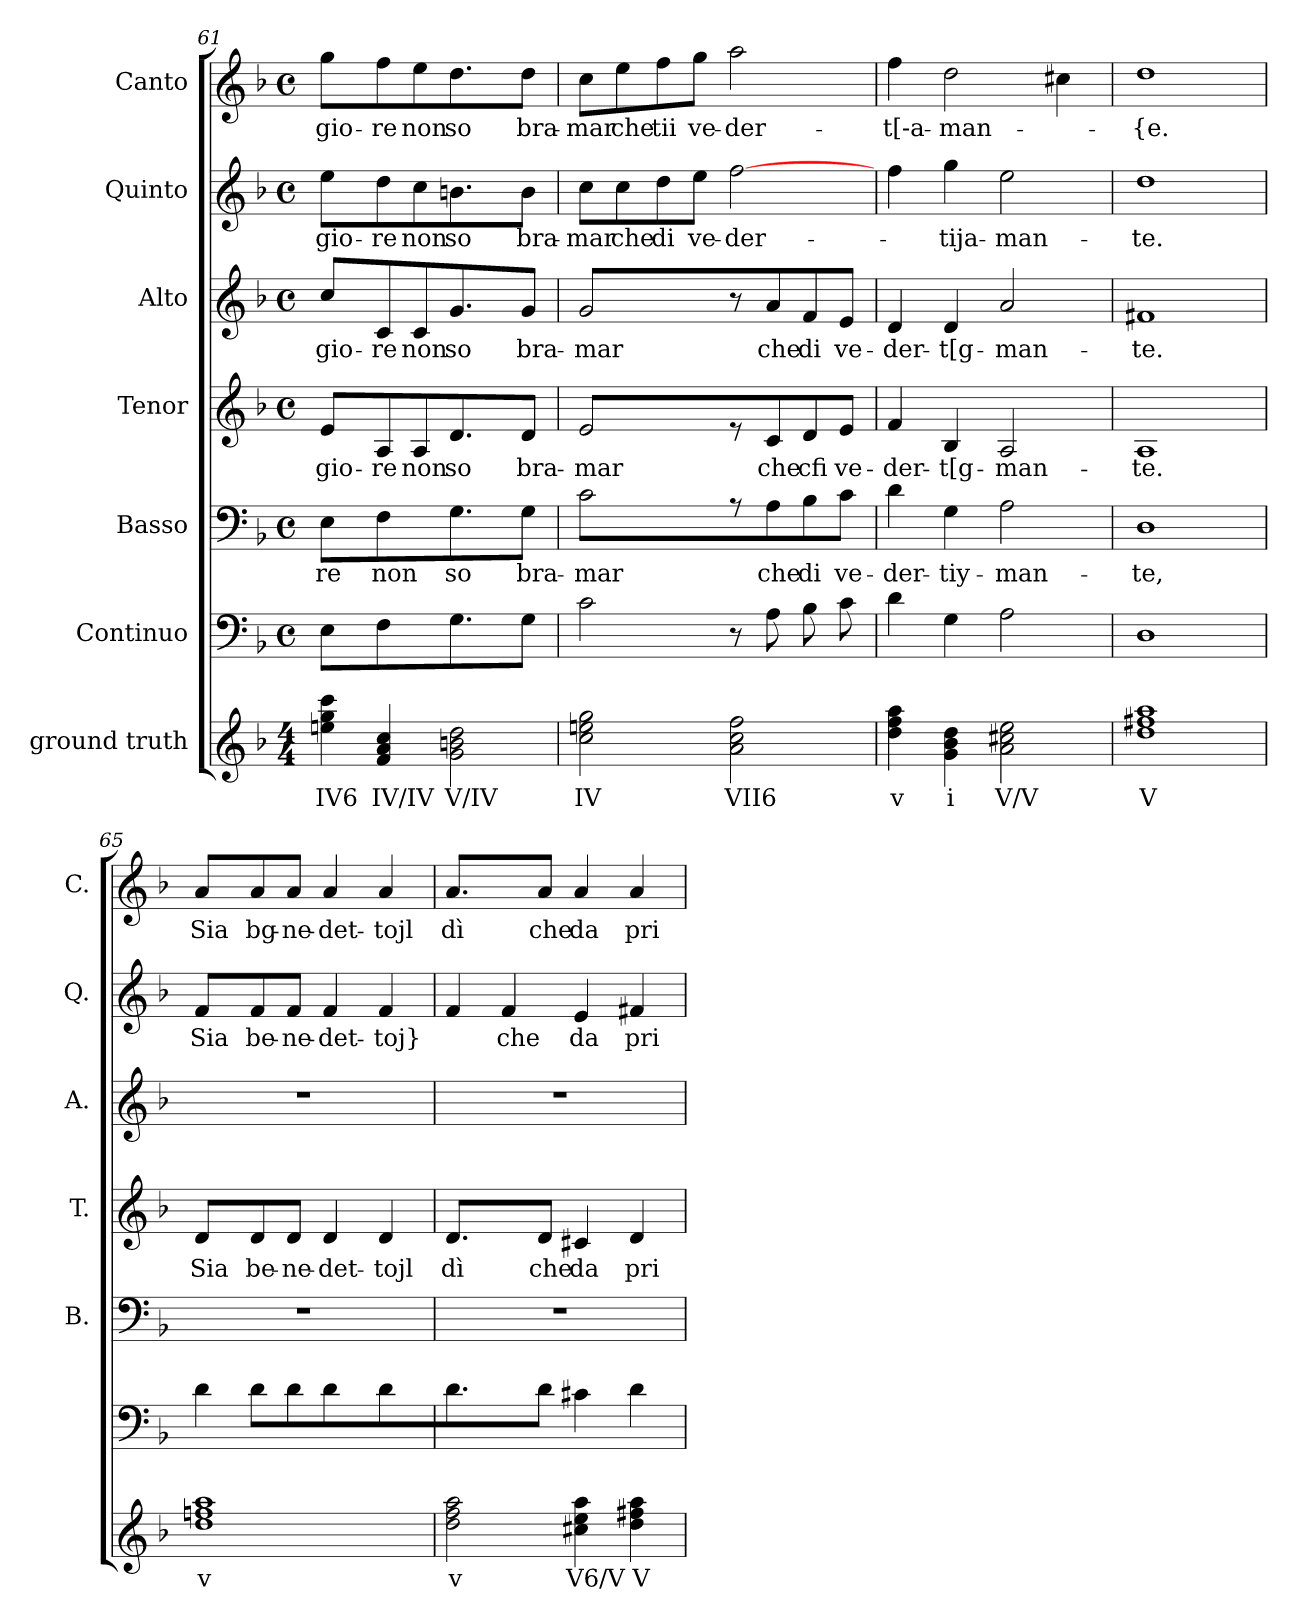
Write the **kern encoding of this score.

**kern	**text	**kern	**kern	**text	**kern	**text	**kern	**text	**kern	**text	**kern	**text
*part7	*part7	*part6	*part5	*part5	*part4	*part4	*part3	*part3	*part2	*part2	*part1	*part1
*staff7	*staff7	*staff6	*staff5	*staff5	*staff4	*staff4	*staff3	*staff3	*staff2	*staff2	*staff1	*staff1
*I"ground truth	*	*I"Continuo	*I"Basso	*	*I"Tenor	*	*I"Alto	*	*I"Quinto	*	*I"Canto	*
*	*	*	*I'B.	*	*I'T.	*	*I'A.	*	*I'Q.	*	*I'C.	*
*	*	*clefF4	*clefF4	*	*clefG2	*	*clefG2	*	*clefG2	*	*clefG2	*
*k[b-]	*	*k[b-]	*k[b-]	*	*k[b-]	*	*k[b-]	*	*k[b-]	*	*k[b-]	*
*	*	*F:	*F:	*	*F:	*	*F:	*	*F:	*	*F:	*
*M4/4	*	*M4/4	*M4/4	*	*M4/4	*	*M4/4	*	*M4/4	*	*M4/4	*
*	*	*met(c)	*met(c)	*	*met(c)	*	*met(c)	*	*met(c)	*	*met(c)	*
=61	=61	=61	=61	=61	=61	=61	=61	=61	=61	=61	=61	=61
4een 4gg 4ccc	IV6	4E	4E	-re	4e	-gio-	4cc	-gio-	4ee	-gio-	4gg	-gio-
4f 4a 4cc	IV/IV	4F	4F	-non	8AJ	-re	8cJ	-re	8ddJ	-re	8ffJ	-re
.	.	.	.	.	8AJ	-non	8cJ	-non	8ccJ	-non	8eeJ	-non
2g 2bn 2dd	V/IV	4.G	4.G	-so	4.d	-so	4.g	-so	4.b	-so	4.dd	-so
.	.	8GJ	8GJ	-bra-	8dJ	-bra-	8gJ	-bra-	8bJ	-bra-	8ddJ	-bra-
=62	=62	=62	=62	=62	=62	=62	=62	=62	=62	=62	=62	=62
2cc 2een 2gg	IV	2c	2c	-mar	2e	-mar	2g	-mar	8ccJ	-mar	8ccJ	-mar
.	.	.	.	.	.	.	.	.	8ccJ	-che	8eeJ	-che
.	.	.	.	.	.	.	.	.	8ddJ	-di	8ffJ	-tii
.	.	.	.	.	.	.	.	.	8eeJ	-ve--	8ggJ	-ve-
2a 2cc 2ff	VII6	8r	8r	.	8r	.	8r	.	[2ff	-der-	2aa	-der-
.	.	8AL	8AJ	-che	8cJ	-che	8aJ	-che	.	.	.	.
.	.	8B-	8B-J	-di	8dJ	-cfi	8fJ	-di	.	.	.	.
.	.	8c	8cJ	-ve-	8eJ	-ve-	8eJ	-ve-	.	.	.	.
=63	=63	=63	=63	=63	=63	=63	=63	=63	=63	=63	=63	=63
4dd 4ff 4aa	v	4d	4d	-der-	4f	-der-	4d	-der-	4ff	.	4ff	-t[-a-
4g 4b- 4dd	i	4G	4G	-tiy-	4B-	-t[g-	4d	-t[g-	4gg	-tija-	2dd	-man-
2a 2cc#X 2ee	V/V	2A	2A	-man-	2A	-man-	2a	-man-	2ee	-man-	.	.
.	.	.	.	.	.	.	.	.	.	.	4cc#	.
!!LO:PB:g=z
=64	=64	=64	=64	=64	=64	=64	=64	=64	=64	=64	=64	=64
1dd 1ff#X 1aa	V	1D	1D	-te,	1A	-te.	1f#	-te.	1dd	-te.	1dd	-{e.
=65	=65	=65	=65	=65	=65	=65	=65	=65	=65	=65	=65	=65
1dd 1ffn 1aa	v	4d	1r	.	4d	-Sia	1r	.	4f	-Sia	4a	-Sia
.	.	8dL	.	.	8dJ	-be-	.	.	8fJ	-be-	8aJ	-bg-
.	.	8d	.	.	8dJ	-ne-	.	.	8fJ	-ne-	8aJ	-ne-
.	.	4d	.	.	4d	-det-	.	.	4f	-det-	4a	-det-
.	.	4d	.	.	4d	-tojl	.	.	4f	-toj}	4a	-tojl
=66	=66	=66	=66	=66	=66	=66	=66	=66	=66	=66	=66	=66
2dd 2ff 2aa	v	4.d	1r	.	4.d	-dì	1r	.	4f	.	4.a	-dì
.	.	.	.	.	.	.	.	.	4f	-che	.	.
.	.	8dJ	.	.	8dJ	-che	.	.	.	.	8aJ	-che
4cc#X 4ee 4aa	V6/V	4c#	.	.	4c#	-da	.	.	4e	-da	4a	-da
4dd 4ff#X 4aa	V	4d	.	.	4d	-pri-	.	.	4f#	-pri-	4a	-pri-
=	=	=	=	=	=	=	=	=	=	=	=	=
*-	*-	*-	*-	*-	*-	*-	*-	*-	*-	*-	*-	*-
